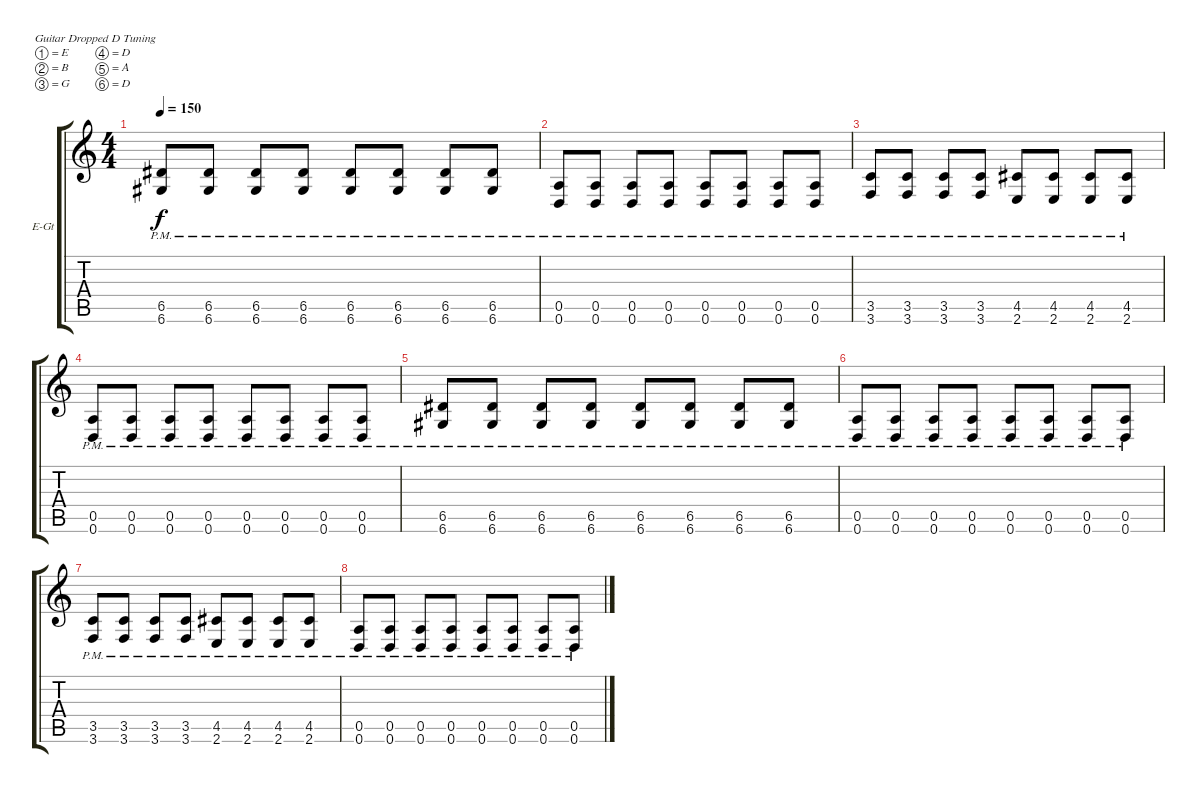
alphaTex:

\defaultSystemsLayout 4
\bracketExtendMode groupsimilarinstruments
\firstSystemTrackNameOrientation horizontal
\otherSystemsTrackNameOrientation horizontal
\track ("Electric Guitar" "E-Gt") {instrument distortionguitar}
\staff {score tabs}
\tuning (E4 B3 G3 D3 A2 D2)
\ts (4 4)
\tempo 150
\clef g2
\ks c
(6.6{pm} 6.5{pm}).8{dy f} (6.6{pm} 6.5{pm}).8 (6.6{pm} 6.5{pm}).8 (6.6{pm} 6.5{pm}).8 (6.6{pm} 6.5{pm}).8 (6.6{pm} 6.5{pm}).8 (6.6{pm} 6.5{pm}).8 (6.6{pm} 6.5{pm}).8 |
(0.5{pm} 0.6{pm}).8 (0.5{pm} 0.6{pm}).8 (0.5{pm} 0.6{pm}).8 (0.5{pm} 0.6{pm}).8 (0.5{pm} 0.6{pm}).8 (0.5{pm} 0.6{pm}).8 (0.5{pm} 0.6{pm}).8 (0.5{pm} 0.6{pm}).8 |
(3.5{pm} 3.6{pm}).8 (3.5{pm} 3.6{pm}).8 (3.5{pm} 3.6{pm}).8 (3.5{pm} 3.6{pm}).8 (4.5{pm} 2.6{pm}).8 (4.5{pm} 2.6{pm}).8 (4.5{pm} 2.6{pm}).8 (4.5{pm} 2.6{pm}).8 |
(0.5{pm} 0.6{pm}).8 (0.5{pm} 0.6{pm}).8 (0.5{pm} 0.6{pm}).8 (0.5{pm} 0.6{pm}).8 (0.5{pm} 0.6{pm}).8 (0.5{pm} 0.6{pm}).8 (0.5{pm} 0.6{pm}).8 (0.5{pm} 0.6{pm}).8 |
(6.6{pm} 6.5{pm}).8 (6.6{pm} 6.5{pm}).8 (6.6{pm} 6.5{pm}).8 (6.6{pm} 6.5{pm}).8 (6.6{pm} 6.5{pm}).8 (6.6{pm} 6.5{pm}).8 (6.6{pm} 6.5{pm}).8 (6.6{pm} 6.5{pm}).8 |
(0.5{pm} 0.6{pm}).8 (0.5{pm} 0.6{pm}).8 (0.5{pm} 0.6{pm}).8 (0.5{pm} 0.6{pm}).8 (0.5{pm} 0.6{pm}).8 (0.5{pm} 0.6{pm}).8 (0.5{pm} 0.6{pm}).8 (0.5{pm} 0.6{pm}).8 |
(3.5{pm} 3.6{pm}).8 (3.5{pm} 3.6{pm}).8 (3.5{pm} 3.6{pm}).8 (3.5{pm} 3.6{pm}).8 (4.5{pm} 2.6{pm}).8 (4.5{pm} 2.6{pm}).8 (4.5{pm} 2.6{pm}).8 (4.5{pm} 2.6{pm}).8 |
(0.5{pm} 0.6{pm}).8 (0.5{pm} 0.6{pm}).8 (0.5{pm} 0.6{pm}).8 (0.5{pm} 0.6{pm}).8 (0.5{pm} 0.6{pm}).8 (0.5{pm} 0.6{pm}).8 (0.5{pm} 0.6{pm}).8 (0.5{pm} 0.6{pm}).8
